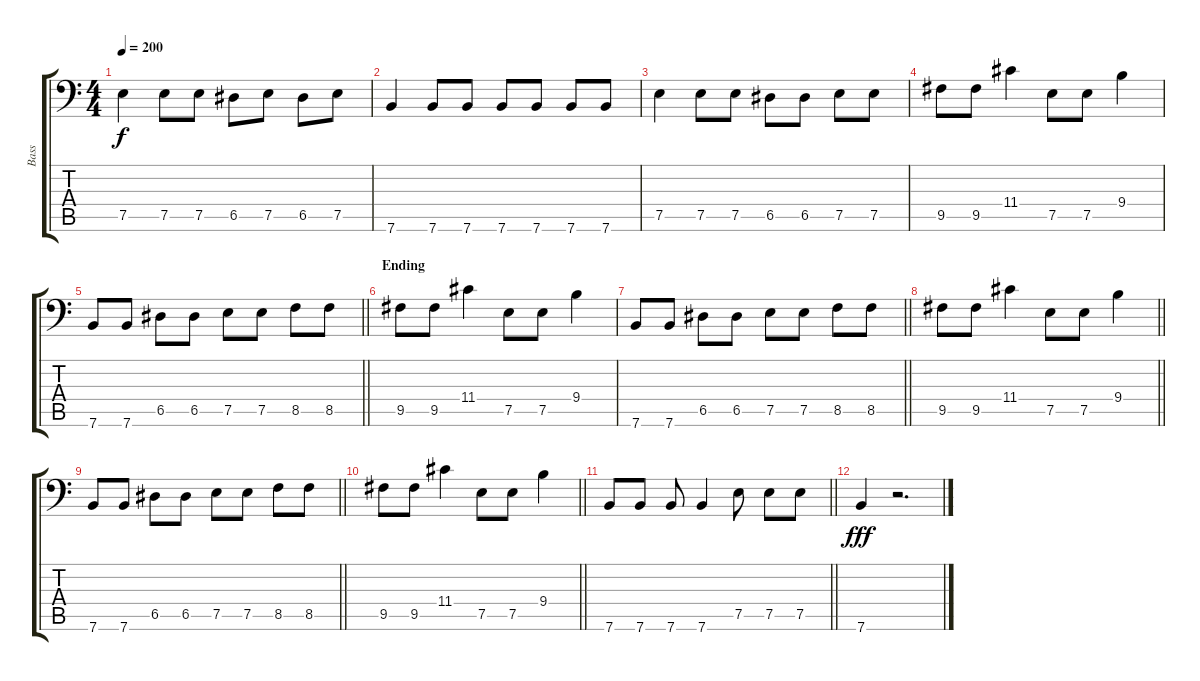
\track ("Bass" "Bass") {mute instrument electricbasspick}
\staff {score tabs}
\tuning (E3 B2 G2 D2 A1 E1) {hide}
\ts (4 4)
\tempo 200
\clef f4
\ks c
7.5.4{dy f} 7.5.8 7.5.8 6.5.8 7.5.8 6.5.8 7.5.8 |
7.6.4 7.6.8 7.6.8 7.6.8 7.6.8 7.6.8 7.6.8 |
7.5.4 7.5.8 7.5.8 6.5.8 6.5.8 7.5.8 7.5.8 |
9.5.8 9.5.8 11.4.4 7.5.8 7.5.8 9.4.4 |
\barLineRight lightlight
7.6.8 7.6.8 6.5.8 6.5.8 7.5.8 7.5.8 8.5.8 8.5.8 |
\section ("" "Ending")
9.5.8 9.5.8 11.4.4 7.5.8 7.5.8 9.4.4 |
\barLineRight lightlight
7.6.8 7.6.8 6.5.8 6.5.8 7.5.8 7.5.8 8.5.8 8.5.8 |
\barLineRight lightlight
9.5.8 9.5.8 11.4.4 7.5.8 7.5.8 9.4.4 |
\barLineRight lightlight
7.6.8 7.6.8 6.5.8 6.5.8 7.5.8 7.5.8 8.5.8 8.5.8 |
\barLineRight lightlight
9.5.8 9.5.8 11.4.4 7.5.8 7.5.8 9.4.4 |
\barLineRight lightlight
7.6.8 7.6.8 7.6.8 7.6.4 7.5.8 7.5.8 7.5.8 |
7.6.4{dy fff} r.2{d}
